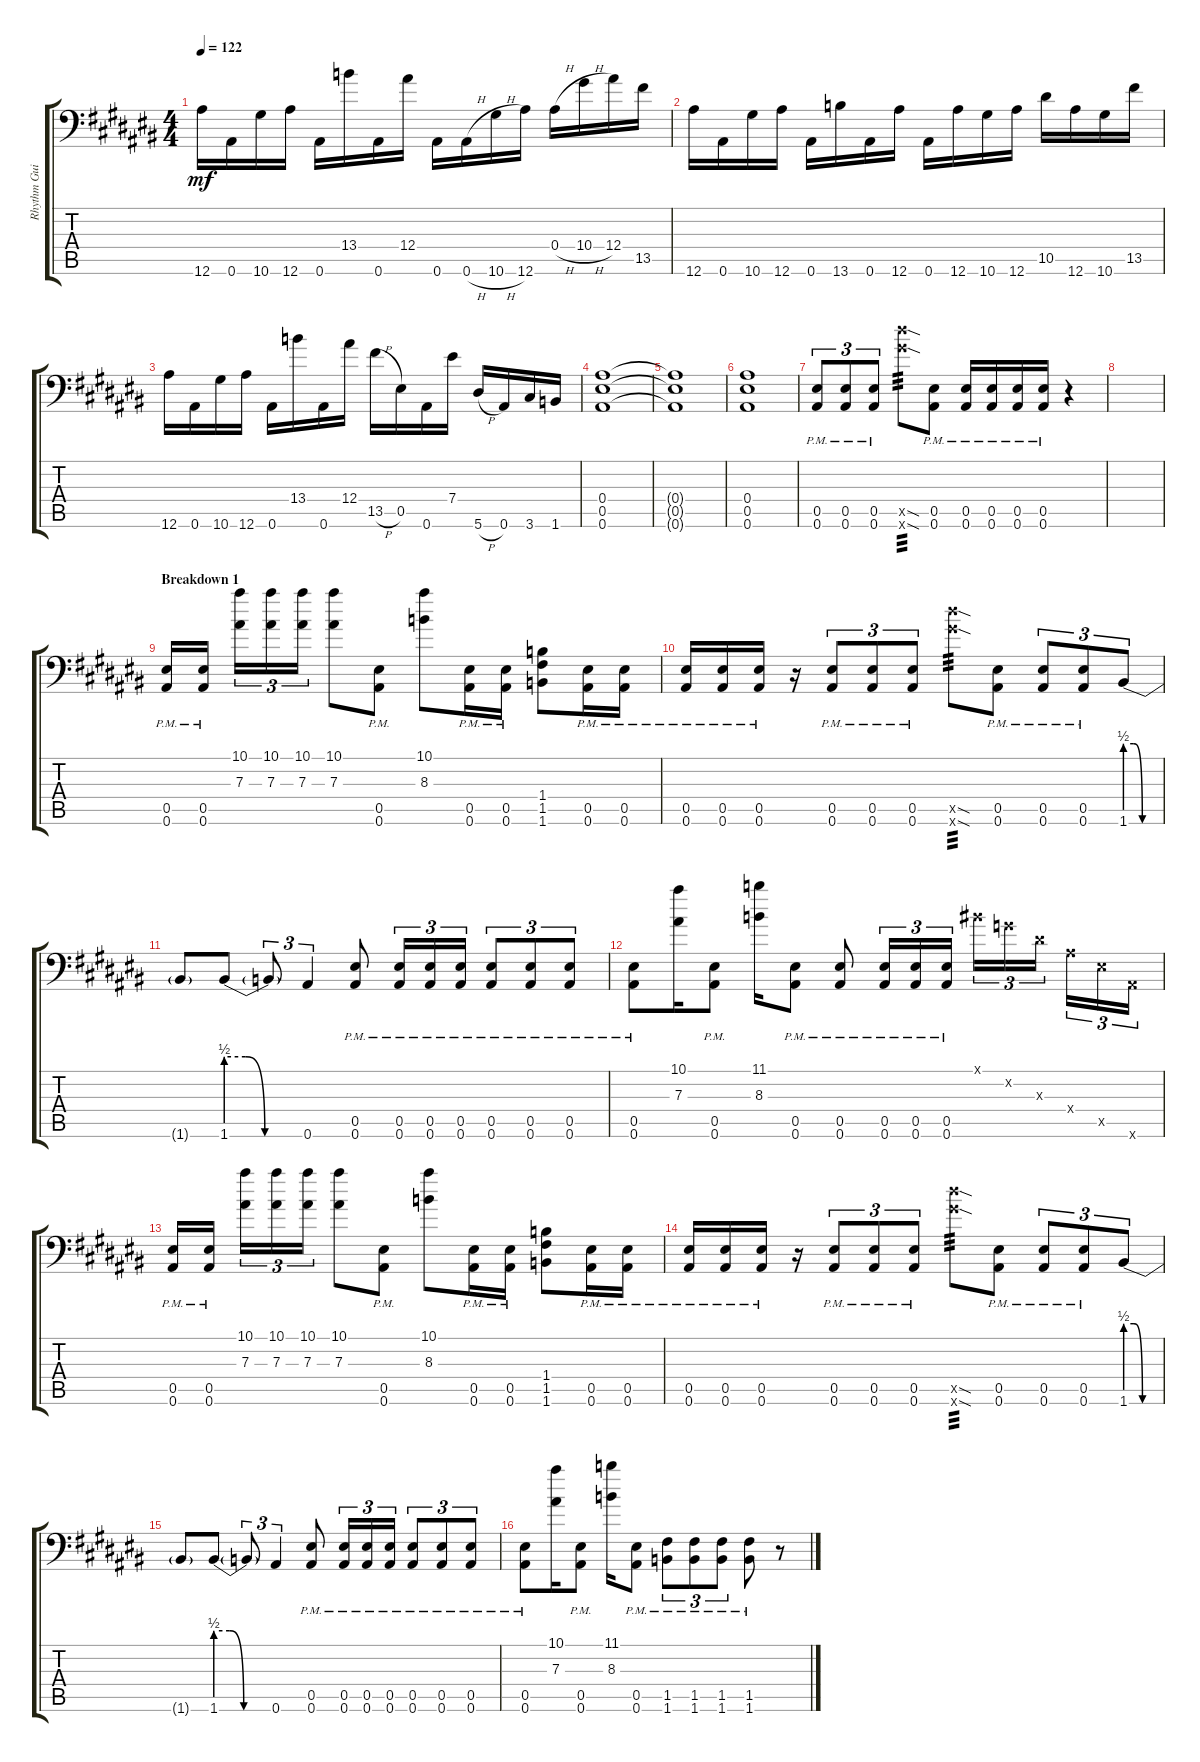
\track ("Rhythm Guitar R" "Rhythm Gui") {instrument distortionguitar}
\staff {score tabs}
\tuning (C4 G3 Eb3 Bb2 F2 Bb1) {hide}
\ts (4 4)
\tempo 122
\clef f4
\ks a#minor
12.6.16{dy mf} 0.6.16 10.6.16 12.6.16 0.6.16 13.4.16 0.6.16 12.4.16 0.6.16 0.6{h}.16 10.6{h}.16 12.6.16 0.4{h}.16 10.4{h}.16 12.4.16 13.5.16 |
12.6.16 0.6.16 10.6.16 12.6.16 0.6.16 13.6.16 0.6.16 12.6.16 0.6.16 12.6.16 10.6.16 12.6.16 10.5.16 12.6.16 10.6.16 13.5.16 |
12.6.16 0.6.16 10.6.16 12.6.16 0.6.16 13.4.16 0.6.16 12.4.16 13.5{h}.16 0.5.16 0.6.16 7.4.16 5.6{h}.16 0.6.16 3.6.16 1.6.16 |
(0.4 0.5 0.6).1 |
(0.4{t} 0.5{t} 0.6{t}).1 |
(0.4 0.5 0.6).1 |
(0.5{pm} 0.6{pm}).8{tu (3 2)} (0.5{pm} 0.6{pm}).8{tu (3 2)} (0.5{pm} 0.6{pm}).8{tu (3 2)} (22.5{sod x} 22.6{sod x}).8{tp 3} (0.5{pm} 0.6{pm}).8 (0.5{pm} 0.6{pm}).16 (0.5{pm} 0.6{pm}).16 (0.5{pm} 0.6{pm}).16 (0.5{pm} 0.6{pm}).16 r.4 |
|
\section ("" "Breakdown 1")
(0.5{pm} 0.6{pm}).16 (0.5{pm} 0.6{pm}).16 (10.1 7.3).16{tu (3 2)} (10.1 7.3).16{tu (3 2)} (10.1 7.3).16{tu (3 2)} (10.1 7.3).8 (0.5{pm} 0.6{pm}).8 (10.1 8.3).8 (0.5{pm} 0.6{pm}).16 (0.5{pm} 0.6{pm}).16 (1.4 1.5 1.6).8 (0.5{pm} 0.6{pm}).16 (0.5{pm} 0.6{pm}).16 |
(0.5{pm} 0.6{pm}).16 (0.5{pm} 0.6{pm}).16 (0.5{pm} 0.6{pm}).16 r.16 (0.5{pm} 0.6{pm}).8{tu (3 2)} (0.5{pm} 0.6{pm}).8{tu (3 2)} (0.5{pm} 0.6{pm}).8{tu (3 2)} (22.5{sod x} 22.6{sod x}).8{tp 3} (0.5{pm} 0.6{pm}).8 (0.5{pm} 0.6{pm}).8{tu (3 2)} (0.5{pm} 0.6{pm}).8{tu (3 2)} 1.6{be (custom 0 2 15 2 30 0 60 0)}.8{tu (3 2)} |
1.6{t}.8 1.6{be (custom 0 2 15 2 30 0 60 0)}.8 1.6{t}.8{tu (3 2)} 0.6.4{tu (3 2)} (0.5{pm} 0.6{pm}).8 (0.5{pm} 0.6{pm}).16{tu (3 2)} (0.5{pm} 0.6{pm}).16{tu (3 2)} (0.5{pm} 0.6{pm}).16{tu (3 2)} (0.5{pm} 0.6{pm}).8{tu (3 2)} (0.5{pm} 0.6{pm}).8{tu (3 2)} (0.5{pm} 0.6{pm}).8{tu (3 2)} |
(0.5{pm} 0.6{pm}).8 (10.1 7.3).16 (0.5{pm} 0.6{pm}).8 (11.1 8.3).16 (0.5{pm} 0.6{pm}).8 (0.5{pm} 0.6{pm}).8 (0.5{pm} 0.6{pm}).16{tu (3 2)} (0.5{pm} 0.6{pm}).16{tu (3 2)} (0.5{pm} 0.6{pm}).16{tu (3 2)} 0.1{x}.16{tu (3 2)} 0.2{x}.16{tu (3 2)} 0.3{x}.16{tu (3 2)} 0.4{x}.16{tu (3 2)} 0.5{x}.16{tu (3 2)} 0.6{x}.16{tu (3 2)} |
(0.5{pm} 0.6{pm}).16 (0.5{pm} 0.6{pm}).16 (10.1 7.3).16{tu (3 2)} (10.1 7.3).16{tu (3 2)} (10.1 7.3).16{tu (3 2)} (10.1 7.3).8 (0.5{pm} 0.6{pm}).8 (10.1 8.3).8 (0.5{pm} 0.6{pm}).16 (0.5{pm} 0.6{pm}).16 (1.4 1.5 1.6).8 (0.5{pm} 0.6{pm}).16 (0.5{pm} 0.6{pm}).16 |
(0.5{pm} 0.6{pm}).16 (0.5{pm} 0.6{pm}).16 (0.5{pm} 0.6{pm}).16 r.16 (0.5{pm} 0.6{pm}).8{tu (3 2)} (0.5{pm} 0.6{pm}).8{tu (3 2)} (0.5{pm} 0.6{pm}).8{tu (3 2)} (22.5{sod x} 22.6{sod x}).8{tp 3} (0.5{pm} 0.6{pm}).8 (0.5{pm} 0.6{pm}).8{tu (3 2)} (0.5{pm} 0.6{pm}).8{tu (3 2)} 1.6{be (custom 0 2 15 2 30 0 60 0)}.8{tu (3 2)} |
1.6{t}.8 1.6{be (custom 0 2 15 2 30 0 60 0)}.8 1.6{t}.8{tu (3 2)} 0.6.4{tu (3 2)} (0.5{pm} 0.6{pm}).8 (0.5{pm} 0.6{pm}).16{tu (3 2)} (0.5{pm} 0.6{pm}).16{tu (3 2)} (0.5{pm} 0.6{pm}).16{tu (3 2)} (0.5{pm} 0.6{pm}).8{tu (3 2)} (0.5{pm} 0.6{pm}).8{tu (3 2)} (0.5{pm} 0.6{pm}).8{tu (3 2)} |
(0.5{pm} 0.6{pm}).8 (10.1 7.3).16 (0.5{pm} 0.6{pm}).8 (11.1 8.3).16 (0.5{pm} 0.6{pm}).8 (1.5{pm} 1.6{pm}).8{tu (3 2)} (1.5{pm} 1.6{pm}).8{tu (3 2)} (1.5{pm} 1.6{pm}).8{tu (3 2)} (1.5{pm} 1.6{pm}).8 r.8
